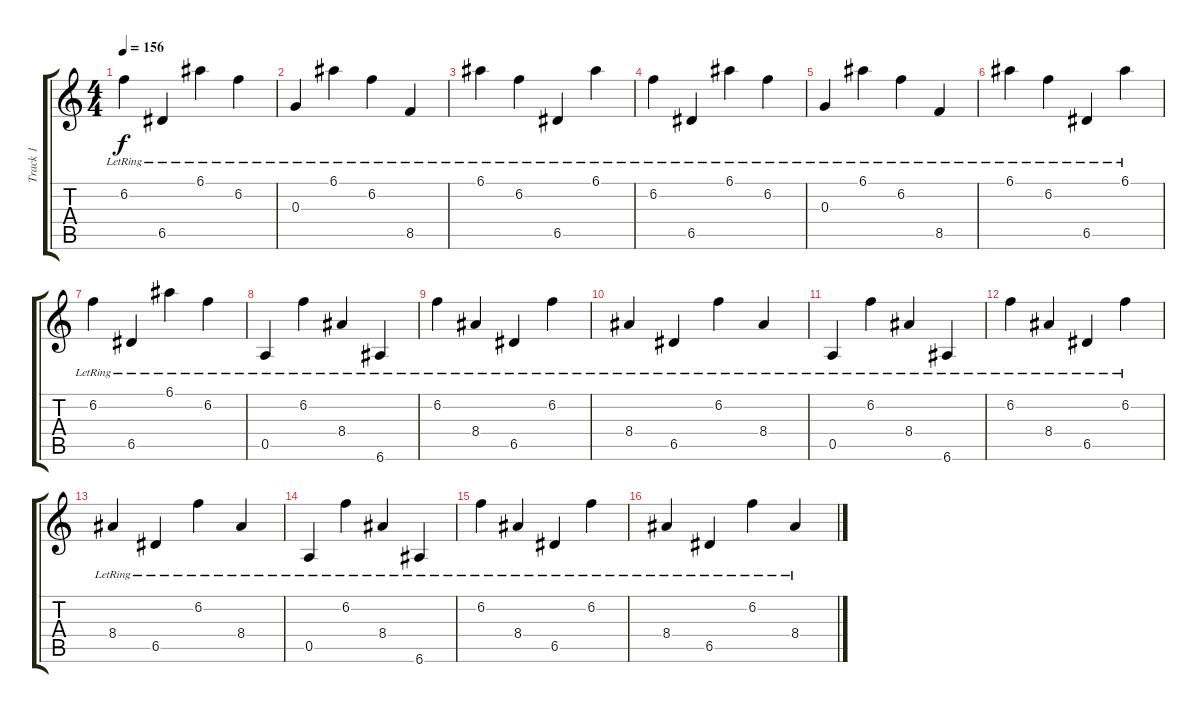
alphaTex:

\track ("Track 1" "Track 1") {instrument acousticguitarsteel}
\staff {score tabs}
\tuning (E4 B3 G3 D3 A2 E2) {hide}
\ts (4 4)
\tempo 156
\clef g2
\ks c
6.2{lr}.4{dy f} 6.5{lr}.4 6.1{lr}.4 6.2{lr}.4 |
0.3{lr}.4 6.1{lr}.4 6.2{lr}.4 8.5{lr}.4 |
6.1{lr}.4 6.2{lr}.4 6.5{lr}.4 6.1{lr}.4 |
6.2{lr}.4 6.5{lr}.4 6.1{lr}.4 6.2{lr}.4 |
0.3{lr}.4 6.1{lr}.4 6.2{lr}.4 8.5{lr}.4 |
6.1{lr}.4 6.2{lr}.4 6.5{lr}.4 6.1{lr}.4 |
6.2{lr}.4 6.5{lr}.4 6.1{lr}.4 6.2{lr}.4 |
0.5{lr}.4 6.2{lr}.4 8.4{lr}.4 6.6{lr}.4 |
6.2{lr}.4 8.4{lr}.4 6.5{lr}.4 6.2{lr}.4 |
8.4{lr}.4 6.5{lr}.4 6.2{lr}.4 8.4{lr}.4 |
0.5{lr}.4 6.2{lr}.4 8.4{lr}.4 6.6{lr}.4 |
6.2{lr}.4 8.4{lr}.4 6.5{lr}.4 6.2{lr}.4 |
8.4{lr}.4 6.5{lr}.4 6.2{lr}.4 8.4{lr}.4 |
0.5{lr}.4 6.2{lr}.4 8.4{lr}.4 6.6{lr}.4 |
6.2{lr}.4 8.4{lr}.4 6.5{lr}.4 6.2{lr}.4 |
8.4{lr}.4 6.5{lr}.4 6.2{lr}.4 8.4{lr}.4
